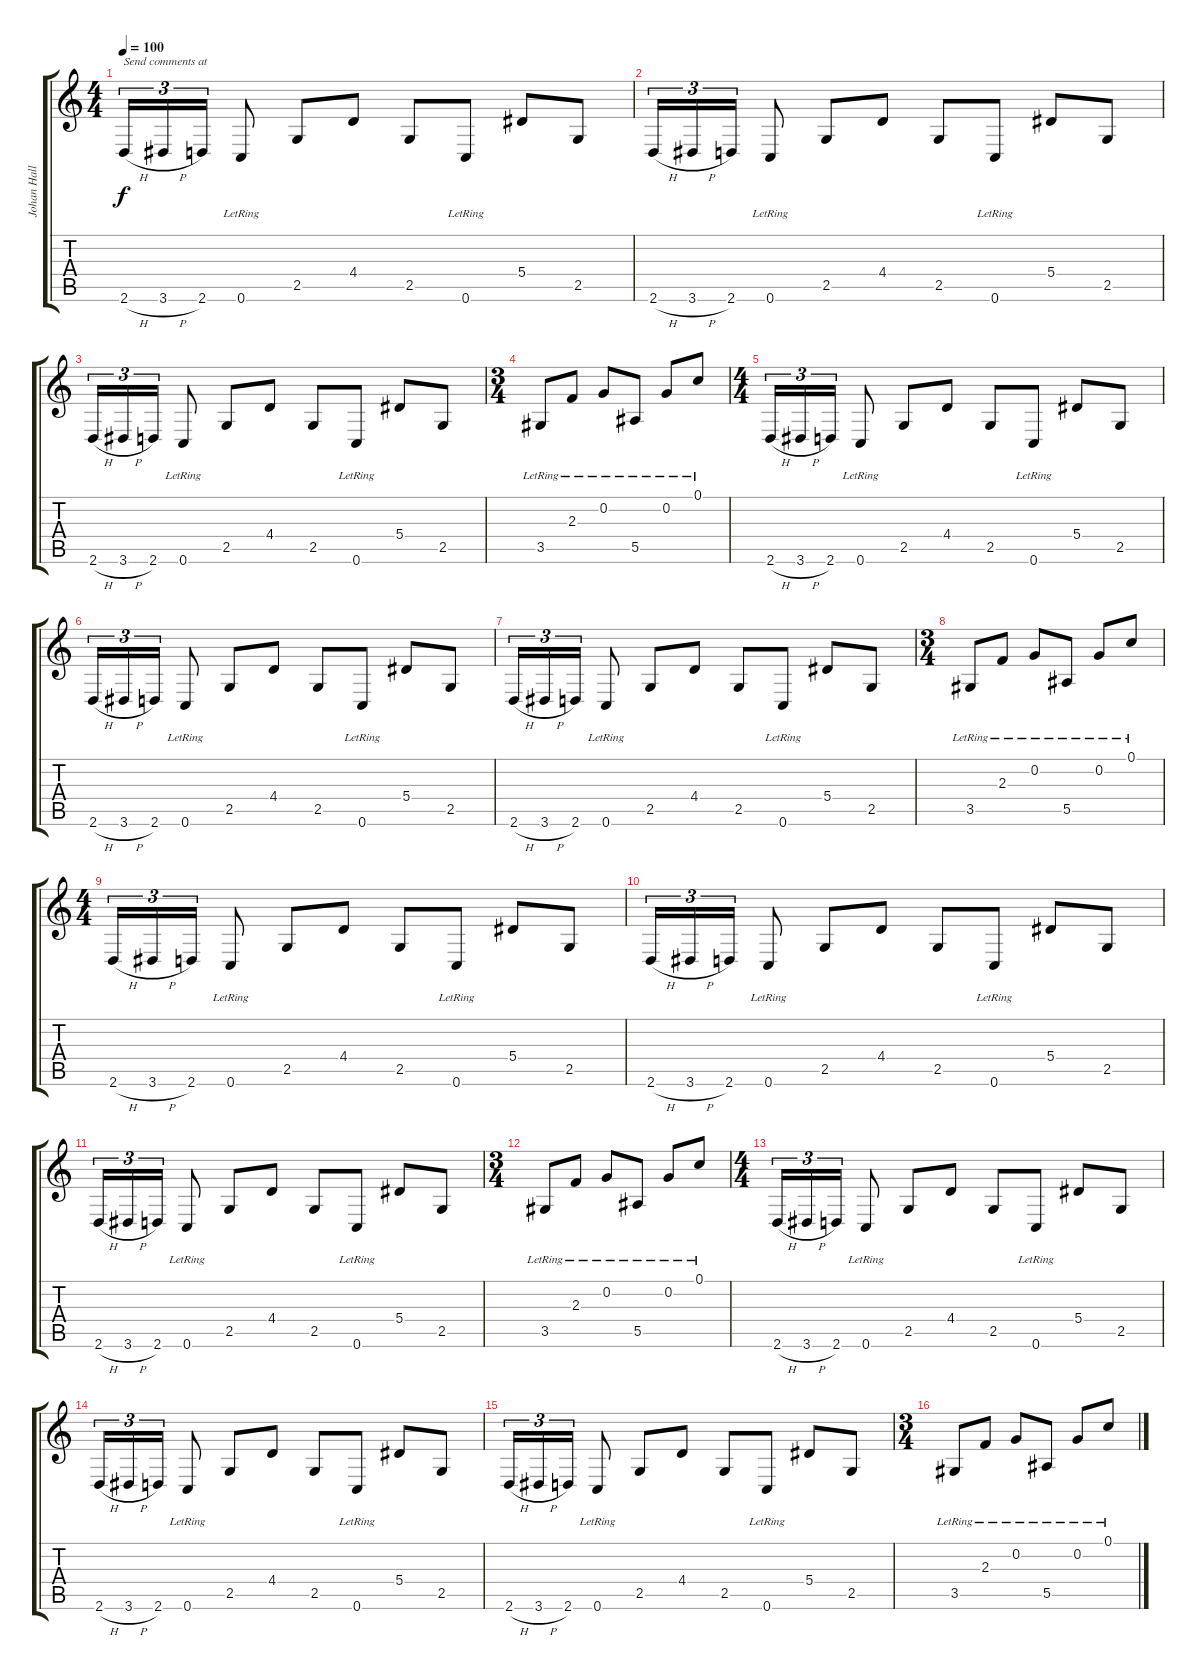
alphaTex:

\track ("Johan Hallgreen (Clean)" "Johan Hall") {instrument acousticguitarsteel}
\staff {score tabs}
\tuning (C4 G3 Eb3 Bb2 F2 C2) {hide}
\ts (4 4)
\tempo 100
\tempo 97
\tempo 100
\clef g2
\ks c
2.6{h}.16{tu (3 2) txt "Send comments at" dy f instrument acousticguitarsteel} 3.6{h}.16{tu (3 2)} 2.6.16{tu (3 2)} 0.6{lr}.8 2.5.8 4.4.8 2.5.8 0.6{lr}.8 5.4.8 2.5.8 |
2.6{h}.16{tu (3 2)} 3.6{h}.16{tu (3 2)} 2.6.16{tu (3 2)} 0.6{lr}.8 2.5.8 4.4.8 2.5.8 0.6{lr}.8 5.4.8 2.5.8 |
2.6{h}.16{tu (3 2)} 3.6{h}.16{tu (3 2)} 2.6.16{tu (3 2)} 0.6{lr}.8 2.5.8 4.4.8 2.5.8 0.6{lr}.8 5.4.8 2.5.8 |
\ts (3 4)
3.5{lr}.8 2.3{lr}.8 0.2{lr}.8 5.5{lr}.8 0.2{lr}.8 0.1{lr}.8 |
\ts (4 4)
2.6{h}.16{tu (3 2)} 3.6{h}.16{tu (3 2)} 2.6.16{tu (3 2)} 0.6{lr}.8 2.5.8 4.4.8 2.5.8 0.6{lr}.8 5.4.8 2.5.8 |
2.6{h}.16{tu (3 2)} 3.6{h}.16{tu (3 2)} 2.6.16{tu (3 2)} 0.6{lr}.8 2.5.8 4.4.8 2.5.8 0.6{lr}.8 5.4.8 2.5.8 |
2.6{h}.16{tu (3 2)} 3.6{h}.16{tu (3 2)} 2.6.16{tu (3 2)} 0.6{lr}.8 2.5.8 4.4.8 2.5.8 0.6{lr}.8 5.4.8 2.5.8 |
\ts (3 4)
3.5{lr}.8 2.3{lr}.8 0.2{lr}.8 5.5{lr}.8 0.2{lr}.8 0.1{lr}.8 |
\ts (4 4)
2.6{h}.16{tu (3 2)} 3.6{h}.16{tu (3 2)} 2.6.16{tu (3 2)} 0.6{lr}.8 2.5.8 4.4.8 2.5.8 0.6{lr}.8 5.4.8 2.5.8 |
2.6{h}.16{tu (3 2)} 3.6{h}.16{tu (3 2)} 2.6.16{tu (3 2)} 0.6{lr}.8 2.5.8 4.4.8 2.5.8 0.6{lr}.8 5.4.8 2.5.8 |
2.6{h}.16{tu (3 2)} 3.6{h}.16{tu (3 2)} 2.6.16{tu (3 2)} 0.6{lr}.8 2.5.8 4.4.8 2.5.8 0.6{lr}.8 5.4.8 2.5.8 |
\ts (3 4)
3.5{lr}.8 2.3{lr}.8 0.2{lr}.8 5.5{lr}.8 0.2{lr}.8 0.1{lr}.8 |
\ts (4 4)
2.6{h}.16{tu (3 2)} 3.6{h}.16{tu (3 2)} 2.6.16{tu (3 2)} 0.6{lr}.8 2.5.8 4.4.8 2.5.8 0.6{lr}.8 5.4.8 2.5.8 |
2.6{h}.16{tu (3 2)} 3.6{h}.16{tu (3 2)} 2.6.16{tu (3 2)} 0.6{lr}.8 2.5.8 4.4.8 2.5.8 0.6{lr}.8 5.4.8 2.5.8 |
2.6{h}.16{tu (3 2)} 3.6{h}.16{tu (3 2)} 2.6.16{tu (3 2)} 0.6{lr}.8 2.5.8 4.4.8 2.5.8 0.6{lr}.8 5.4.8 2.5.8 |
\ts (3 4)
3.5{lr}.8 2.3{lr}.8 0.2{lr}.8 5.5{lr}.8 0.2{lr}.8 0.1{lr}.8
